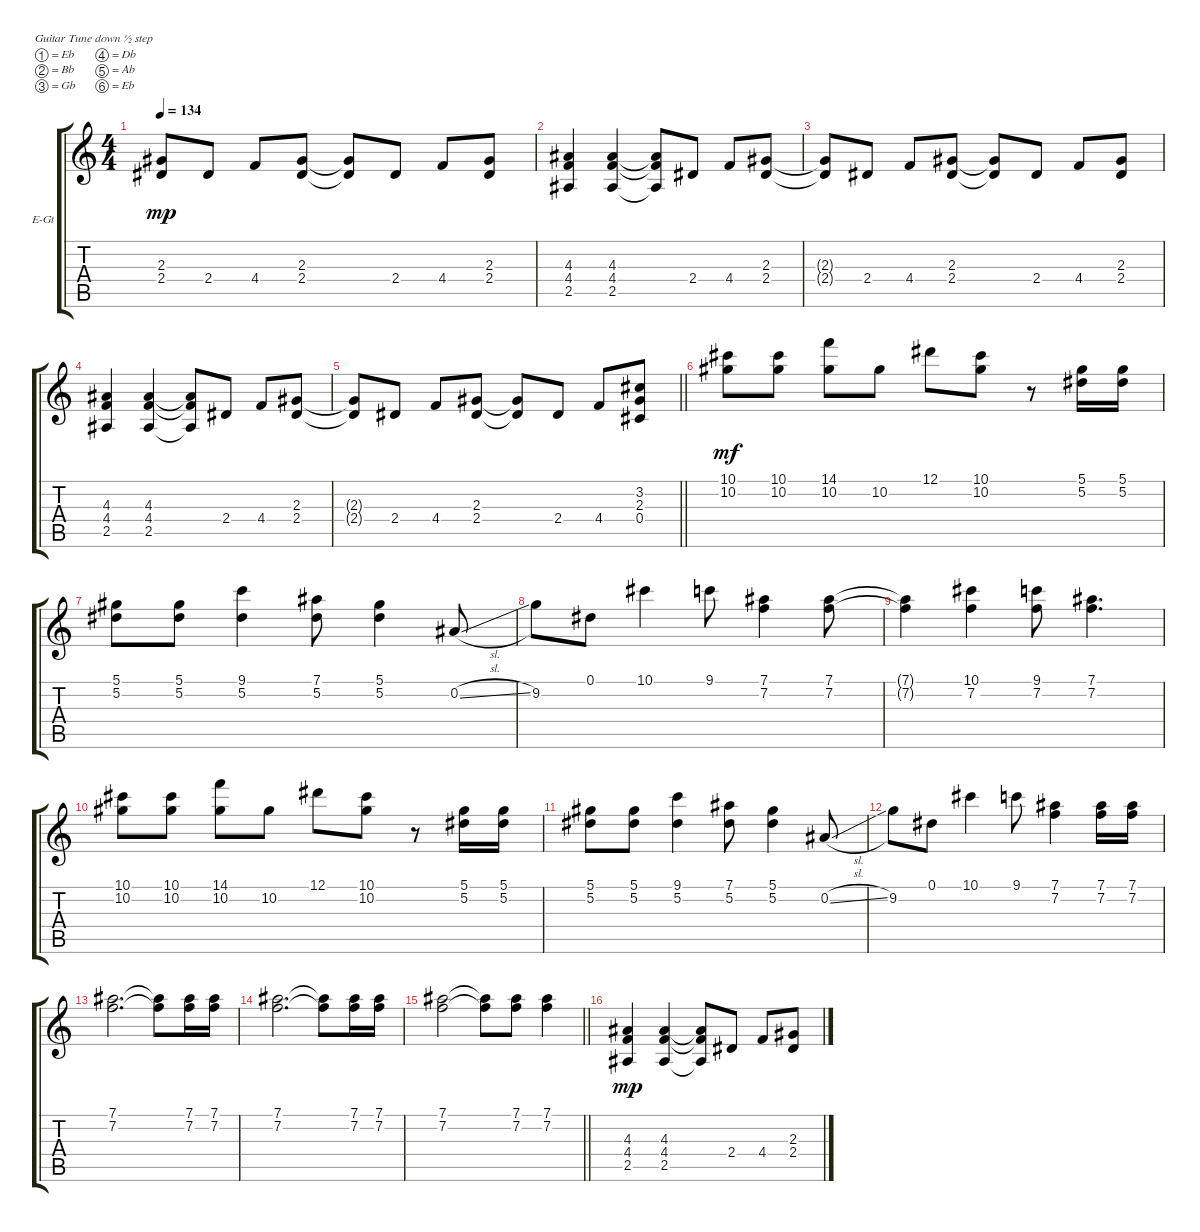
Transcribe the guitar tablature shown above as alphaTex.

\bracketExtendMode groupsimilarinstruments
\firstSystemTrackNameOrientation horizontal
\otherSystemsTrackNameOrientation horizontal
\track ("Guitar 2" "E-Gt") {instrument overdrivenguitar}
\staff {score tabs}
\tuning (Eb4 Bb3 Gb3 Db3 Ab2 Eb2)
\ts (4 4)
\scale
0.245232
\tempo 134
\accidentals auto
\clef g2
\ottava regular
\simile none
\ks c
(2.4{t} 2.3{t}).8{dy mp} 2.4.8 4.4.8 (2.4 2.3).8 (2.4{t} 2.3{t}).8 2.4.8 4.4.8 (2.4 2.3).8 |
\scale
0.254768 (2.5 4.4 4.3).4 (2.5 4.4 4.3).4 (2.5{t} 4.4{t} 4.3{t}).8 2.4.8 4.4.8 (2.4 2.3).8 |
\scale
0.245232 (2.4{t} 2.3{t}).8 2.4.8 4.4.8 (2.4 2.3).8 (2.4{t} 2.3{t}).8 2.4.8 4.4.8 (2.4 2.3).8 |
\scale
0.254768 (2.5 4.4 4.3).4 (2.5 4.4 4.3).4 (2.5{t} 4.4{t} 4.3{t}).8 2.4.8 4.4.8 (2.4 2.3).8 |
\scale
0.223881
\barLineRight lightlight
(2.4{t} 2.3{t}).8 2.4.8 4.4.8 (2.4 2.3).8 (2.4{t} 2.3{t}).8 2.4.8 4.4.8 (0.4 2.3 3.2).8 |
\scale
0.320896 (10.2 10.1).8{dy mf} (10.2 10.1).8 (10.2 14.1).8 10.2.8 12.1.8 (10.2 10.1).8 r.8 (5.2 5.1).16 (5.2 5.1).16 |
\scale
0.236318 (5.2 5.1).8 (5.2 5.1).8 (5.2 9.1).4 (5.2 7.1).8 (5.2 5.1).4 0.2{sl}.8 |
\scale
0.218905 9.2.8 0.1.8 10.1.4 9.1.8 (7.2 7.1).4 (7.2 7.1).8 |
\scale
0.327168 (7.2{t} 7.1{t}).4 (7.2 10.1).4 (7.2 9.1).8 (7.2 7.1).4{d} |
\scale
0.242775 (10.2 10.1).8 (10.2 10.1).8 (10.2 14.1).8 10.2.8 12.1.8 (10.2 10.1).8 r.8 (5.2 5.1).16 (5.2 5.1).16 |
\scale
0.22659 (5.2 5.1).8 (5.2 5.1).8 (5.2 9.1).4 (5.2 7.1).8 (5.2 5.1).4 0.2{sl}.8 |
\scale
0.203468 9.2.8 0.1.8 10.1.4 9.1.8 (7.2 7.1).4 (7.2 7.1).16 (7.2 7.1).16 |
\scale
0.30167 (7.2 7.1).2{d} (7.2{t} 7.1{t}).8 (7.2 7.1).16 (7.2 7.1).16 |
\scale
0.30167 (7.2 7.1).2{d} (7.2{t} 7.1{t}).8 (7.2 7.1).16 (7.2 7.1).16 |
\scale
0.201461
\barLineRight lightlight
(7.2 7.1).2 (7.2{t} 7.1{t}).8 (7.2 7.1).8 (7.2 7.1).4 |
\scale
0.195198 (2.5 4.4 4.3).4{dy mp} (2.5 4.4 4.3).4 (2.5{t} 4.4{t} 4.3{t}).8 2.4.8 4.4.8 (2.4 2.3).8
